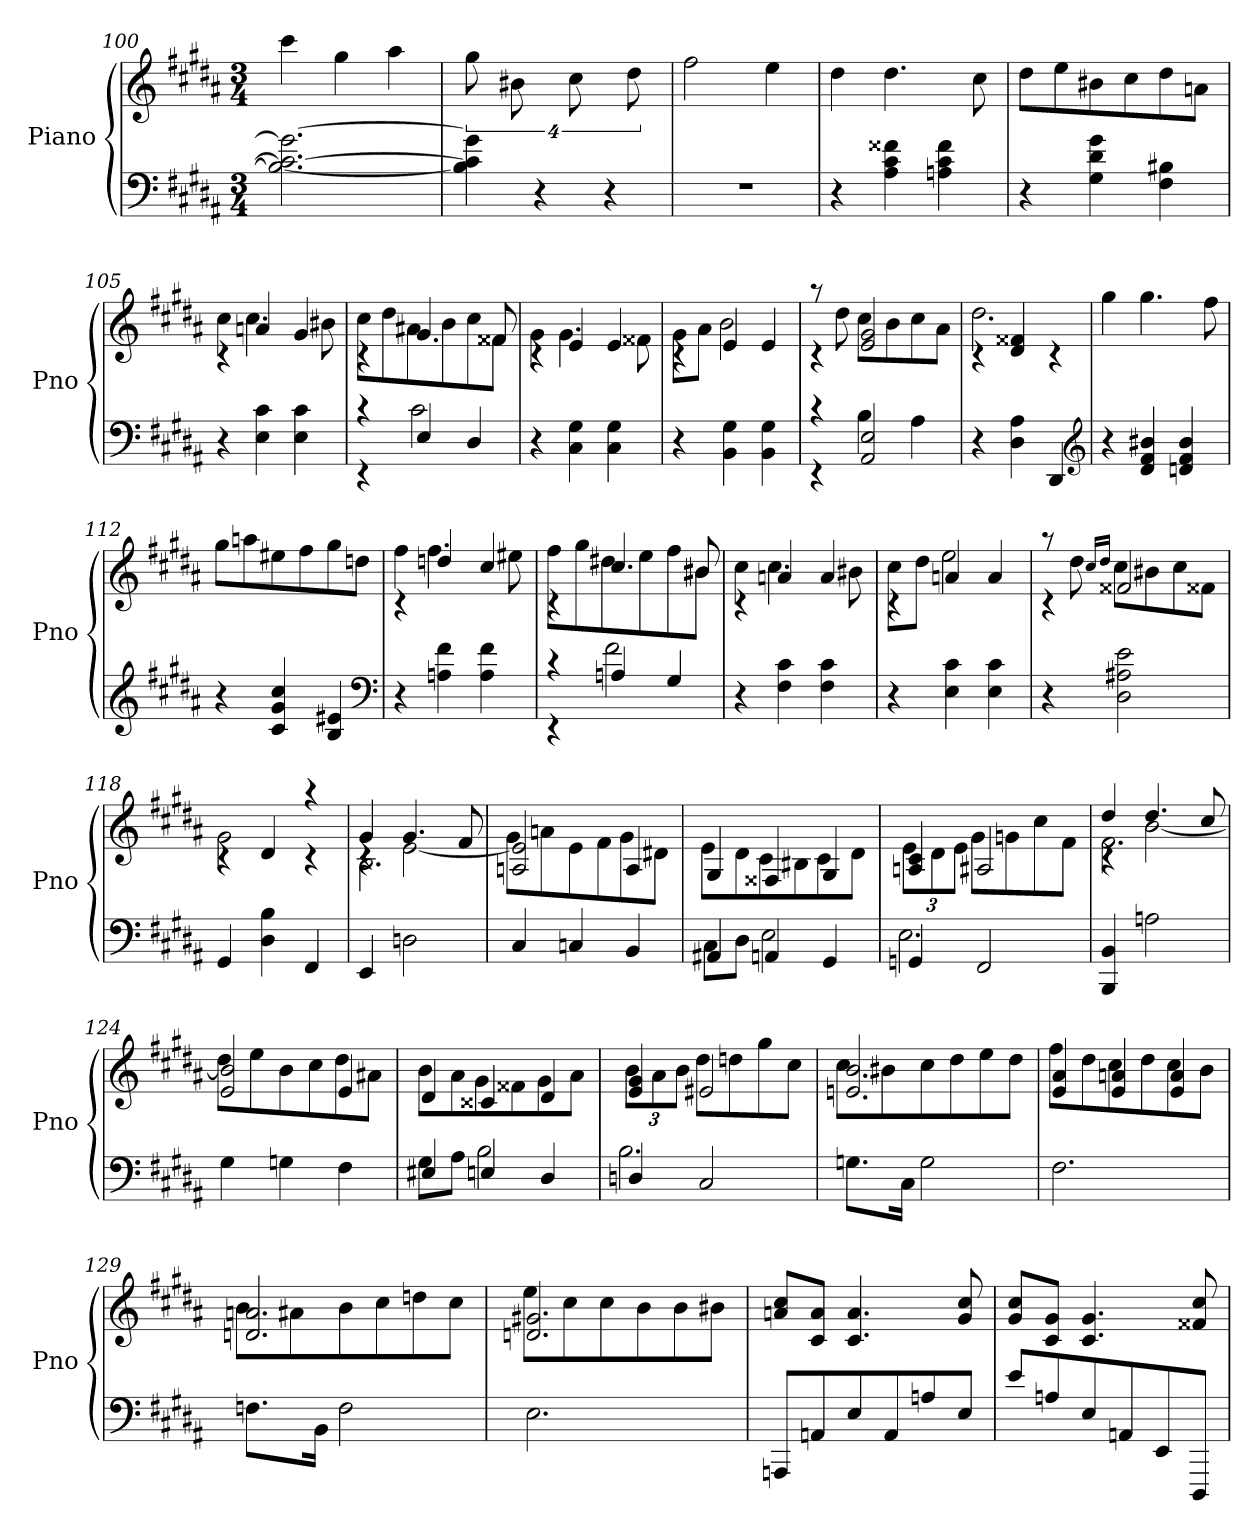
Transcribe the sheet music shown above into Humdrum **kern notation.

**kern	**kern
*part1	*part1
*staff2	*staff1
*I"Piano	*
*I'Pno	*
*clefF4	*clefG2
*k[f#c#g#d#a#]	*k[f#c#g#d#a#]
*g#:	*g#:
*M3/4	*M3/4
=100	=100
2.B_ 2.c#_ 2.g#_	4ccc#
.	4gg#
.	4aa#
=101	=101
4B] 4c#] 4g#]	16%3gg#
.	16%3b#X
4r	.
.	16%3cc#
4r	.
.	16%3dd#
=102	=102
2.r	2ff#
.	4ee
=103	=103
4r	4dd#
4A# 4c# 4f##X	4.dd#
4An 4c# 4f##	.
.	8cc#
=104	=104
4r	8dd#L
.	8ee
4G# 4d# 4g#	8b#X
.	8cc#
4F# 4B#X	8dd#
.	8anJ
=105	=105
*	*^
4r	4rc	4cc#
4E 4c#	4an	4.cc#
4E 4c#	4g#	.
.	.	8b#X
=106	=106	=106
*^	*	*
4rEE	4rc	4rc	8cc#L
.	.	.	8dd#
4E	2c#	4.g#	8a#X
.	.	.	8b
4D#	.	.	8cc#
.	.	8f##X	8f##XJ
*v	*v	*	*
=107	=107	=107
4r	4rc	4g#
4C# 4G#	4e	4.g#
4C# 4G#	4e	.
.	.	8f##X
=108	=108	=108
4r	4rc	8g#L
.	.	8a#J
4BB 4G#	4e	2b
4BB 4G#	4e	.
=109	=109	=109
*^	*	*
4rEE	4rc	4rc	8raa
.	.	.	8dd#
2AA# 2E	4B	2e 2g#	8cc#L
.	.	.	8b
.	4A#	.	8cc#
.	.	.	8a#J
*v	*v	*	*
=110	=110	=110
4r	4rc	2.dd#
4D# 4A#	4d# 4f##X	.
4DD#	4rc	.
*	*v	*v
*clefG2	*
=111	=111
4r	4gg#
4d# 4f# 4b#X	4.gg#
4dn 4f# 4b#	.
.	8ff#
=112	=112
4r	8gg#L
.	8aan
4c# 4g# 4cc#	8ee#X
.	8ff#
4B 4e#X	8gg#
.	8ddnJ
*clefF4	*
=113	=113
*	*^
4r	4rc	4ff#
4An 4f#	4ddn	4.ff#
4A 4f#	4cc#	.
.	.	8ee#X
=114	=114	=114
*^	*	*
4rEE	4rc	4rc	8ff#L
.	.	.	8gg#
4An	2f#	4.cc#	8dd#X
.	.	.	8ee
4G#	.	.	8ff#
.	.	8b#X	8b#XJ
*v	*v	*	*
=115	=115	=115
4r	4rc	4cc#
4F# 4c#	4an	4.cc#
4F# 4c#	4a	.
.	.	8b#X
=116	=116	=116
4r	4rc	8cc#L
.	.	8dd#J
4E 4c#	4an	2ee
4E 4c#	4a	.
=117	=117	=117
4r	4rc	8raa
.	.	8dd#
.	.	16qqcc#/LL
.	.	16qqdd#/JJ
2D# 2A#X 2e	2f##X	8cc#L
.	.	8b#X
.	.	8cc#
.	.	8f##XJ
=118	=118	=118
4GG#	4rc	2g#
4D# 4B	4d#	.
4FF#	4rc	4raa
=119	=119	=119
*	*	*^
4EE	2.B\	4rc	4g#
2Dn	.	[2e	4.g#
.	.	.	8f#
*	*	*v	*v
=120	=120	=120
4C#	2An 2e]	8g#L
.	.	8an
4Cn	.	8e
.	.	8f#
4BB	4A	8g#
.	.	8d#XJ
=121	=121	=121
*^	*	*
4AA#X	8C#L	4G#	8eL
.	8D#J	.	8d#
4AAn	2E	4F##X	8c#
.	.	.	8B#X
4GG#	.	4G#	8c#
.	.	.	8d#J
=122	=122	=122	=122
4GGn	2.E	4An 4c#	12eL
.	.	.	12d#
.	.	.	12eJ
2FF#	.	2A#X	8g#L
.	.	.	8gn
.	.	.	8cc#
.	.	.	8f#J
*v	*v	*	*
=123	=123	=123
*	*	*^
4BBB 4BB	2.f#\	4rc	4dd#
2An	.	[2b	4.dd#
.	.	.	8cc#
*	*	*v	*v
=124	=124	=124
4G#	2e 2b]	8dd#L
.	.	8ee
4Gn	.	8b
.	.	8cc#
4F#	4e	8dd#
.	.	8a#XJ
=125	=125	=125
*^	*	*
4E#X	8G#L	4d#	8bL
.	8A#J	.	8a#
4En	2B	4c##X	8g#
.	.	.	8f##X
4D#	.	4d#	8g#
.	.	.	8a#J
=126	=126	=126	=126
4Dn	2.B	4e 4g#	12bL
.	.	.	12a#
.	.	.	12bJ
2C#	.	2e#X	8dd#L
.	.	.	8ddn
.	.	.	8gg#
.	.	.	8cc#J
*v	*v	*	*
=127	=127	=127
8.GnL	2.en 2.b	8cc#L
.	.	8b#X
16C#Jk	.	.
2G	.	8cc#
.	.	8dd#
.	.	8ee
.	.	8dd#J
=128	=128	=128
2.F#	4e 4a#	8ff#L
.	.	8dd#
.	4e 4an	8cc#
.	.	8dd#
.	4e 4a	8cc#
.	.	8bJ
=129	=129	=129
8.FnL	2.dn 2.an	8bL
.	.	8a#X
16BBJk	.	.
2F	.	8b
.	.	8cc#
.	.	8ddn
.	.	8cc#J
=130	=130	=130
2.E	2.dn 2.g#X	8eeL
.	.	8cc#
.	.	8cc#
.	.	8b
.	.	8b
.	.	8b#XJ
*	*v	*v
=131	=131
8AAAnL	8an 8cc#L
8AAn	8c# 8aJ
8E	4.c# 4.a
8AA	.
8An	.
8EJ	8g# 8cc#
=132	=132
8eL	8g# 8cc#L
8An	8c# 8g#J
8E	4.c# 4.g#
8AAn	.
8EE	.
8DDD#J	8f##X 8cc#
=	=
*-	*-
